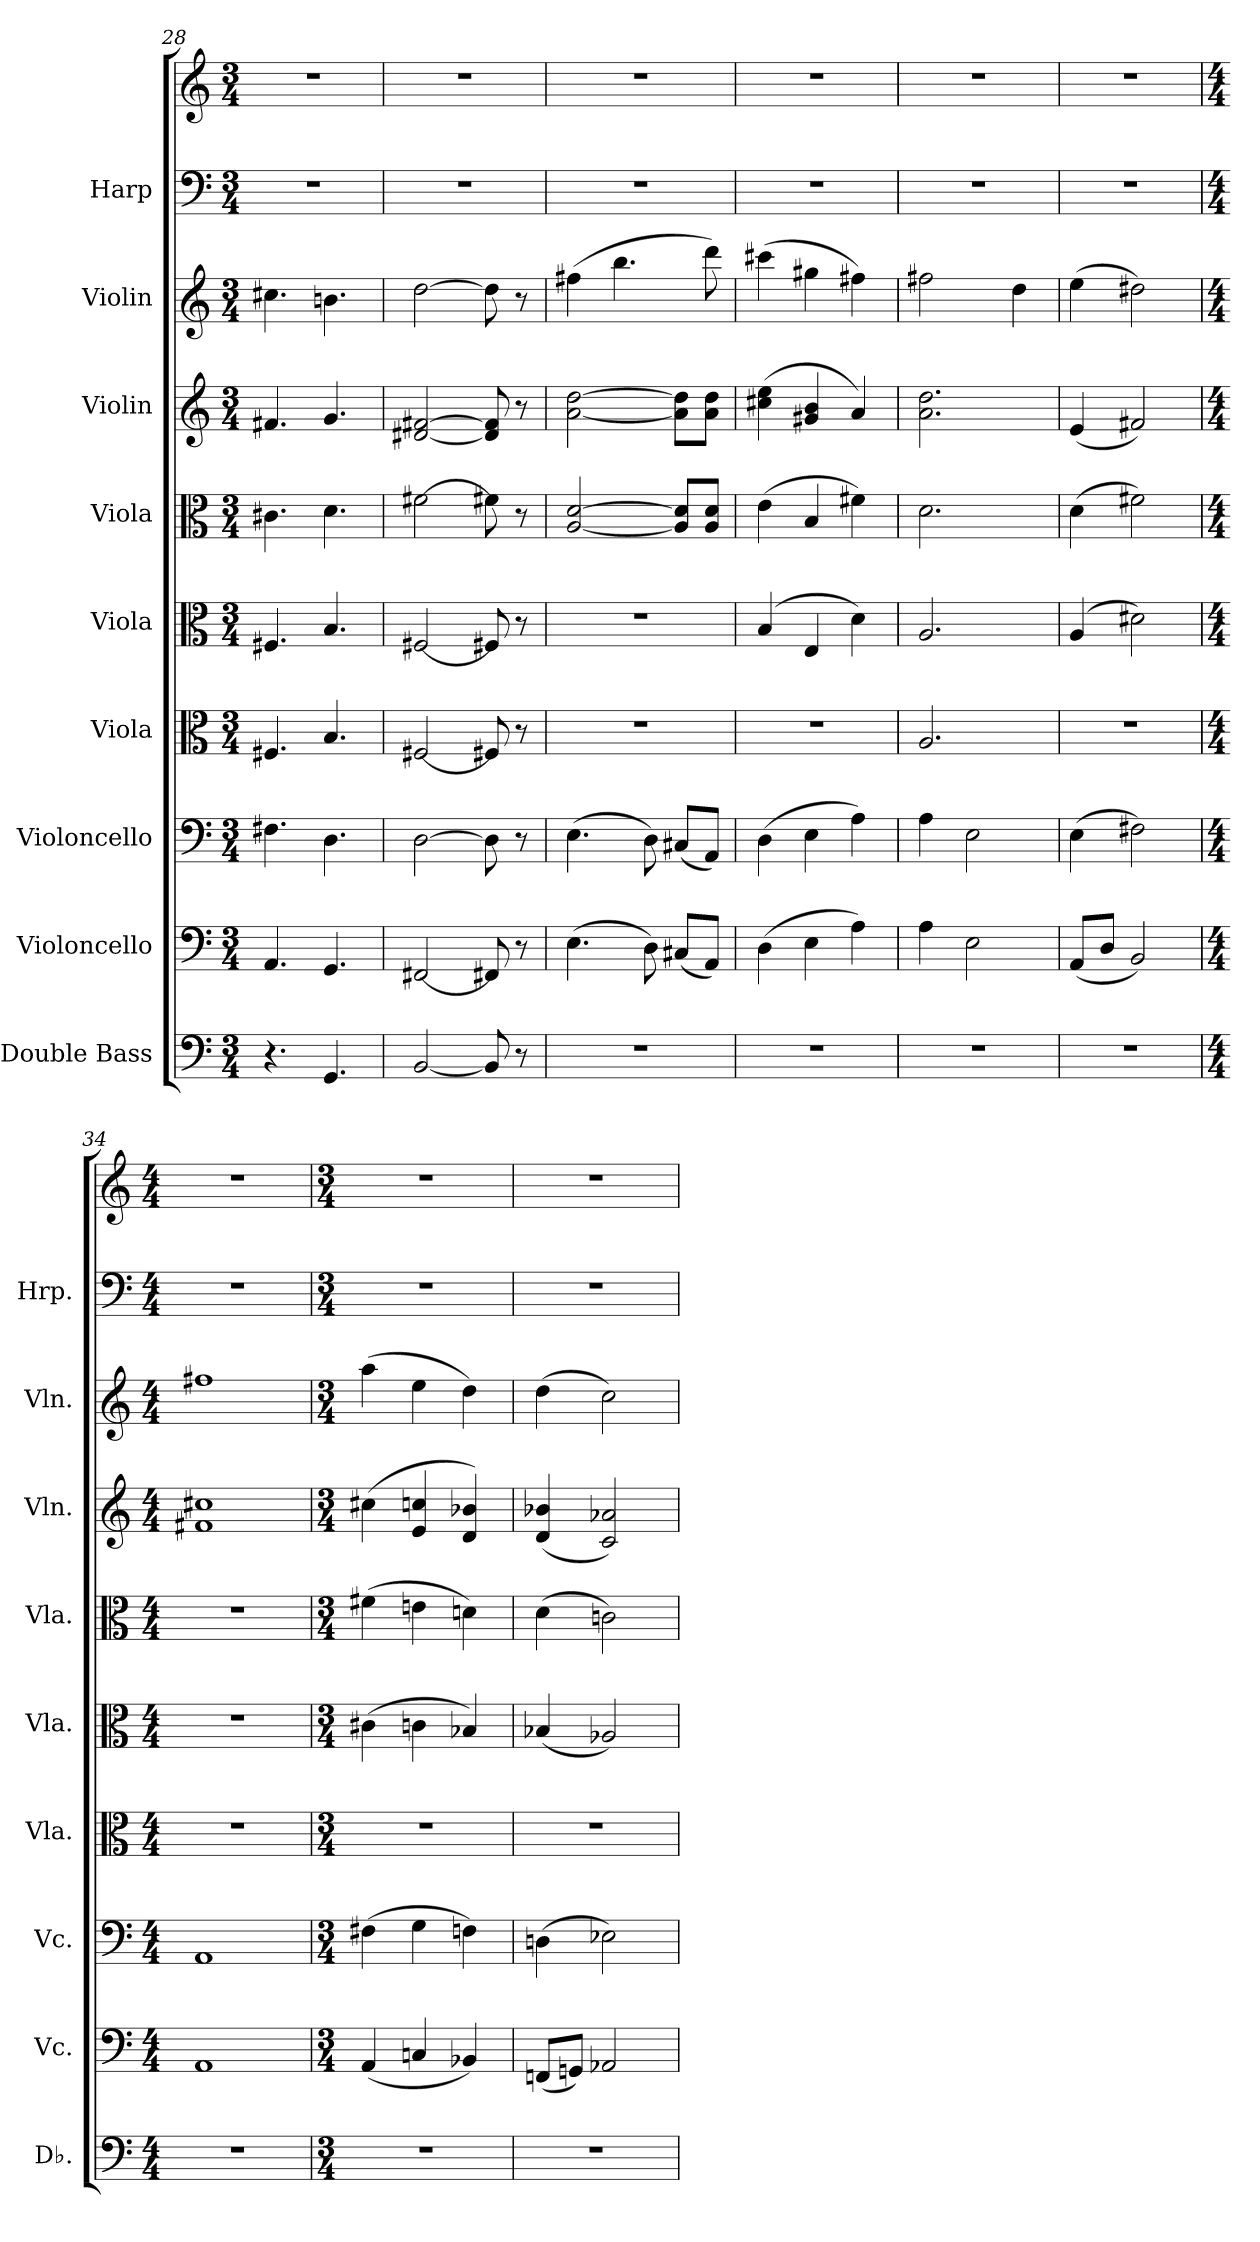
**kern	**kern	**kern	**kern	**kern	**kern	**kern	**kern	**kern	**kern
*part9	*part8	*part7	*part6	*part5	*part4	*part3	*part2	*part1	*part1
*staff10	*staff9	*staff8	*staff7	*staff6	*staff5	*staff4	*staff3	*staff2	*staff1
*I"Double Bass	*I"Violoncello	*I"Violoncello	*I"Viola	*I"Viola	*I"Viola	*I"Violin	*I"Violin	*I"Harp	*
*I'Db.	*I'Vc.	*I'Vc.	*I'Vla.	*I'Vla.	*I'Vla.	*I'Vln.	*I'Vln.	*I'Hrp.	*
*clefF4	*clefF4	*clefF4	*clefC3	*clefC3	*clefC3	*clefG2	*clefG2	*clefF4	*clefG2
*ITrd7c12	*	*	*	*	*	*	*	*	*
*k[]	*k[]	*k[]	*k[]	*k[]	*k[]	*k[]	*k[]	*k[]	*k[]
*M3/4	*M3/4	*M3/4	*M3/4	*M3/4	*M3/4	*M3/4	*M3/4	*M3/4	*M3/4
=28	=28	=28	=28	=28	=28	=28	=28	=28	=28
4.r	4.AA/	4.F#X\	4.F#X/	4.F#X/	4.c#X\	4.f#X/	4.cc#X\	2.r	2.r
4.GGG/	4.GG/	4.D\	4.B/	4.B/	4.d\	4.g/	4.bn\	.	.
=29	=29	=29	=29	=29	=29	=29	=29	=29	=29
[2BBB/	[2FF#X/	[2D\	[2F#X/	[2F#X/	[2f#X\	[2d#X/ [2f#X/	[2dd\	2.r	2.r
8BBB/]	8FF#X/]	8D\]	8F#X/]	8F#X/]	8f#X\]	8d#/] 8f#/]	8dd\]	.	.
8r	8r	8r	8r	8r	8r	8r	8r	.	.
=30	=30	=30	=30	=30	=30	=30	=30	=30	=30
2.r	(4.E\	(4.E\	2.r	2.r	[2A/ [2d/	[2a\ [2dd\	(4ff#X\	2.r	2.r
.	.	.	.	.	.	.	4.bb\	.	.
.	8D\)	8D\)	.	.	.	.	.	.	.
.	(8C#X/L	(8C#X/L	.	.	8A/] 8d/]L	8a\] 8dd\]L	.	.	.
.	8AA/J)	8AA/J)	.	.	8A/ 8d/J	8a\ 8dd\J	8ddd\)	.	.
=31	=31	=31	=31	=31	=31	=31	=31	=31	=31
2.r	(4D\	(4D\	2.r	(4B/	(4e\	(4cc#X\ 4ee\	(4ccc#X\	2.r	2.r
.	4E\	4E\	.	4E/	4B/	4g#X/ 4b/	4gg#X\	.	.
.	4A\)	4A\)	.	4d\)	4f#X\)	4a/)	4ff#X\)	.	.
=32	=32	=32	=32	=32	=32	=32	=32	=32	=32
2.r	4A\	4A\	2.A/	2.A/	2.d\	2.a\ 2.dd\	2ff#X\	2.r	2.r
.	2E\	2E\	.	.	.	.	.	.	.
.	.	.	.	.	.	.	4dd\	.	.
=33	=33	=33	=33	=33	=33	=33	=33	=33	=33
2.r	(8AA/L	(4E\	2.r	(4A/	(4d\	(4e/	(4ee\	2.r	2.r
.	8D/J	.	.	.	.	.	.	.	.
.	2BB/)	2F#X\)	.	2d#X\)	2f#X\)	2f#X/)	2dd#X\)	.	.
!!LO:PB:g=z
=34	=34	=34	=34	=34	=34	=34	=34	=34	=34
*M4/4	*M4/4	*M4/4	*M4/4	*M4/4	*M4/4	*M4/4	*M4/4	*M4/4	*M4/4
1r	1AA	1AA	1r	1r	1r	1f#X 1cc#X	1ff#X	1r	1r
=35	=35	=35	=35	=35	=35	=35	=35	=35	=35
*M3/4	*M3/4	*M3/4	*M3/4	*M3/4	*M3/4	*M3/4	*M3/4	*M3/4	*M3/4
2.r	(4AA/	(4F#X\	2.r	(4c#X\	(4f#X\	(4cc#X\	(4aa\	2.r	2.r
.	4Cn/	4G\	.	4cn\	4en\	4e/ 4ccn/	4ee\	.	.
.	4BB-X/)	4Fn\)	.	4B-X/)	4dn\)	4d/ 4b-X/)	4dd\)	.	.
=36	=36	=36	=36	=36	=36	=36	=36	=36	=36
2.r	(8FFn/L	(4Dn\	2.r	(4B-X/	(4d\	(4d/ 4b-X/	(4dd\	2.r	2.r
.	8GGn/J)	.	.	.	.	.	.	.	.
.	2AA-X/	2E-X\)	.	2A-X/)	2cn\)	2c/ 2a-X/)	2cc\)	.	.
=	=	=	=	=	=	=	=	=	=
*-	*-	*-	*-	*-	*-	*-	*-	*-	*-
